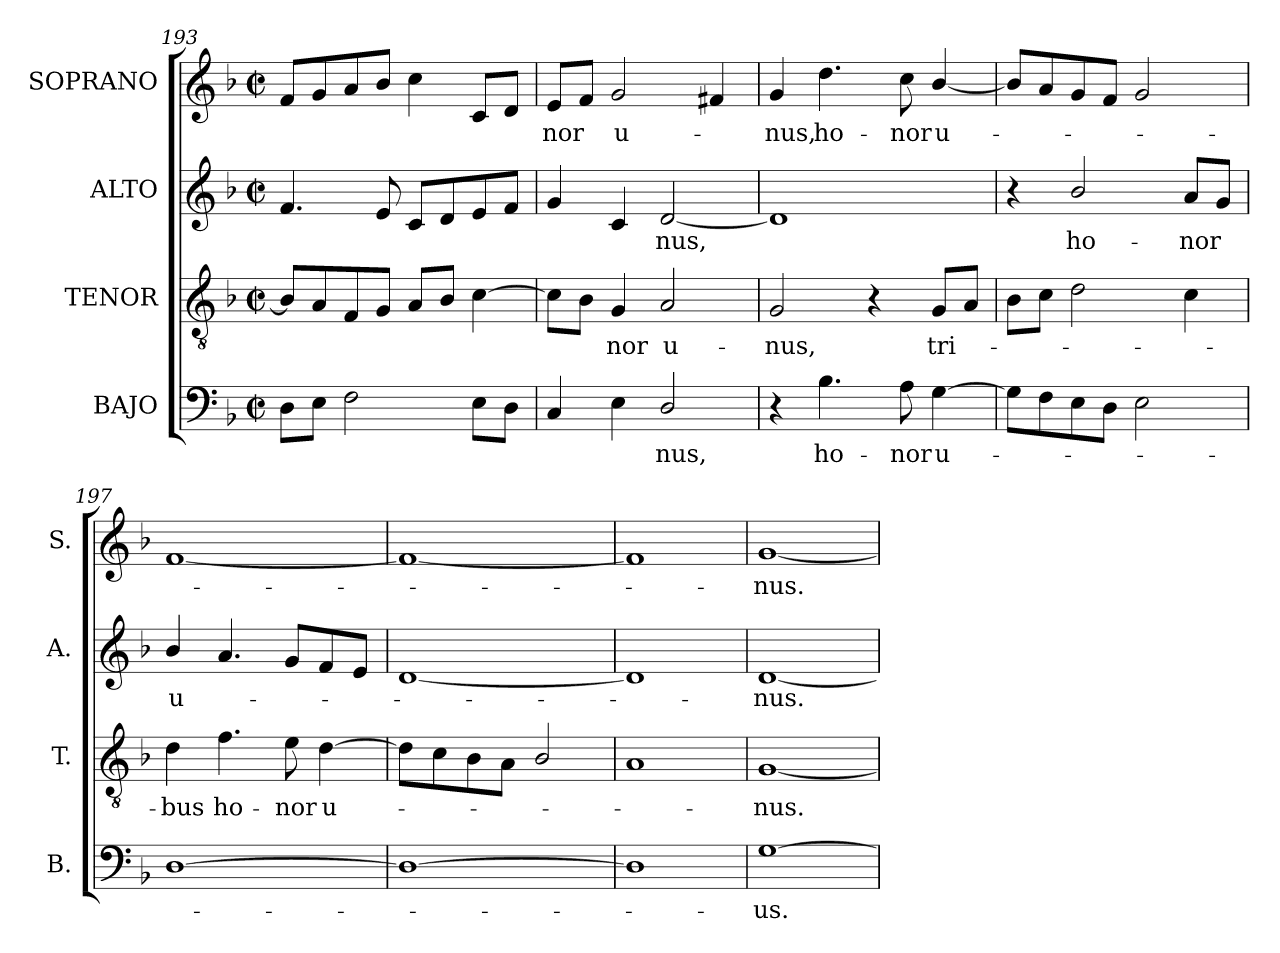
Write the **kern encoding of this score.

**kern	**text	**kern	**text	**kern	**text	**kern	**text
*part4	*part4	*part3	*part3	*part2	*part2	*part1	*part1
*staff4	*staff4	*staff3	*staff3	*staff2	*staff2	*staff1	*staff1
*I"BAJO	*	*I"TENOR	*	*I"ALTO	*	*I"SOPRANO	*
*I'B.	*	*I'T.	*	*I'A.	*	*I'S.	*
!!LO:PB:g=z
*clefF4	*	*clefGv2	*	*clefG2	*	*clefG2	*
*	*	*ITrd7c12	*	*	*	*	*
*k[b-]	*	*k[b-]	*	*k[b-]	*	*k[b-]	*
*F:	*	*F:	*	*F:	*	*F:	*
*M2/2	*	*M2/2	*	*M2/2	*	*M2/2	*
*met(c|)	*	*met(c|)	*	*met(c|)	*	*met(c|)	*
=193	=193	=193	=193	=193	=193	=193	=193
8Di\L	.	8BB-i/L]	.	4.fi/	.	8fi/L	.
8Ei\J	.	8AAi/	.	.	.	8gi/	.
2Fi\	.	8FFi/	.	.	.	8ai/	.
.	.	8GGi/J	.	8ei/	.	8b-i/J	.
.	.	8AAi/L	.	8ci/L	.	4cci\	.
.	.	8BB-i/J	.	8di/	.	.	.
8Ei\L	.	[4Ci\	.	8ei/	.	8ci/L	.
8Di\J	.	.	.	8fi/J	.	8di/J	.
=194	=194	=194	=194	=194	=194	=194	=194
!	!	!	!	!	!	!	!LO:LY:b:color=#000000
4Ci/	.	8Ci\L]	.	4gi/	.	8ei/L	-nor
.	.	8BB-i\J	.	.	.	8fi/J	.
!	!	!	!LO:LY:b:color=#000000	!	!	!	!
!	!	!	!	!	!	!	!LO:LY:b:color=#000000
4Ei\	.	4GGi/	-nor	4ci/	.	2gi/	u-
!	!LO:LY:b:color=#000000	!	!	!	!	!	!
!	!	!	!LO:LY:b:color=#000000	!	!	!	!
!	!	!	!	!	!LO:LY:b:color=#000000	!	!
2Di/	-nus,	2AAi/	u-	[2di/	-nus,	.	.
.	.	.	.	.	.	4f#Xi/	.
=195	=195	=195	=195	=195	=195	=195	=195
!	!	!	!LO:LY:b:color=#000000	!	!	!	!
!	!	!	!	!	!	!	!LO:LY:b:color=#000000
4r	.	2GGi/	-nus,	1di]	.	4gi/	-nus,
!	!LO:LY:b:color=#000000	!	!	!	!	!	!
!	!	!	!	!	!	!	!LO:LY:b:color=#000000
4.B-i\	ho-	.	.	.	.	4.ddi\	ho-
.	.	4r	.	.	.	.	.
!	!LO:LY:b:color=#000000	!	!	!	!	!	!
!	!	!	!	!	!	!	!LO:LY:b:color=#000000
8Ai\	-nor	.	.	.	.	8cci\	-nor
!	!LO:LY:b:color=#000000	!	!	!	!	!	!
!	!	!	!LO:LY:b:color=#000000	!	!	!	!
!	!	!	!	!	!	!	!LO:LY:b:color=#000000
[4Gi\	u-	8GGi/L	tri-	.	.	[4b-i/	u-
.	.	8AAi/J	.	.	.	.	.
=196	=196	=196	=196	=196	=196	=196	=196
8Gi\L]	.	8BB-i\L	.	4r	.	8b-i/L]	.
8Fi\	.	8Ci\J	.	.	.	8ai/	.
!	!	!	!	!	!LO:LY:b:color=#000000	!	!
8Ei\	.	2Di\	.	2b-i/	ho-	8gi/	.
8Di\J	.	.	.	.	.	8fi/J	.
2Ei\	.	.	.	.	.	2gi/	.
!	!	!	!	!	!LO:LY:b:color=#000000	!	!
.	.	4Ci\	.	8ai/L	-nor	.	.
.	.	.	.	8gi/J	.	.	.
!!LO:LB:g=z
=197	=197	=197	=197	=197	=197	=197	=197
!	!	!	!LO:LY:b:color=#000000	!	!	!	!
!	!	!	!	!	!LO:LY:b:color=#000000	!	!
[1Di	.	4Di\	-bus	4b-i/	u-	[1fi	.
!	!	!	!LO:LY:b:color=#000000	!	!	!	!
.	.	4.Fi\	ho-	4.ai/	.	.	.
!	!	!	!LO:LY:b:color=#000000	!	!	!	!
.	.	8Ei\	-nor	8gi/L	.	.	.
!	!	!	!LO:LY:b:color=#000000	!	!	!	!
.	.	[4Di\	u-	8fi/	.	.	.
.	.	.	.	8ei/J	.	.	.
=198	=198	=198	=198	=198	=198	=198	=198
1Di_	.	8Di\L]	.	[1di	.	1fi_	.
.	.	8Ci\	.	.	.	.	.
.	.	8BB-i\	.	.	.	.	.
.	.	8AAi\J	.	.	.	.	.
.	.	2BB-i/	.	.	.	.	.
=199	=199	=199	=199	=199	=199	=199	=199
1Di]	.	1AAi	.	1di]	.	1fi]	.
=200	=200	=200	=200	=200	=200	=200	=200
!	!LO:LY:b:color=#000000	!	!	!	!	!	!
!	!	!	!LO:LY:b:color=#000000	!	!	!	!
!	!	!	!	!	!LO:LY:b:color=#000000	!	!
!	!	!	!	!	!	!	!LO:LY:b:color=#000000
[1Gi	-us.	[1GGi	-nus.	[1di	-nus.	[1gi	-nus.
=	=	=	=	=	=	=	=
*-	*-	*-	*-	*-	*-	*-	*-
